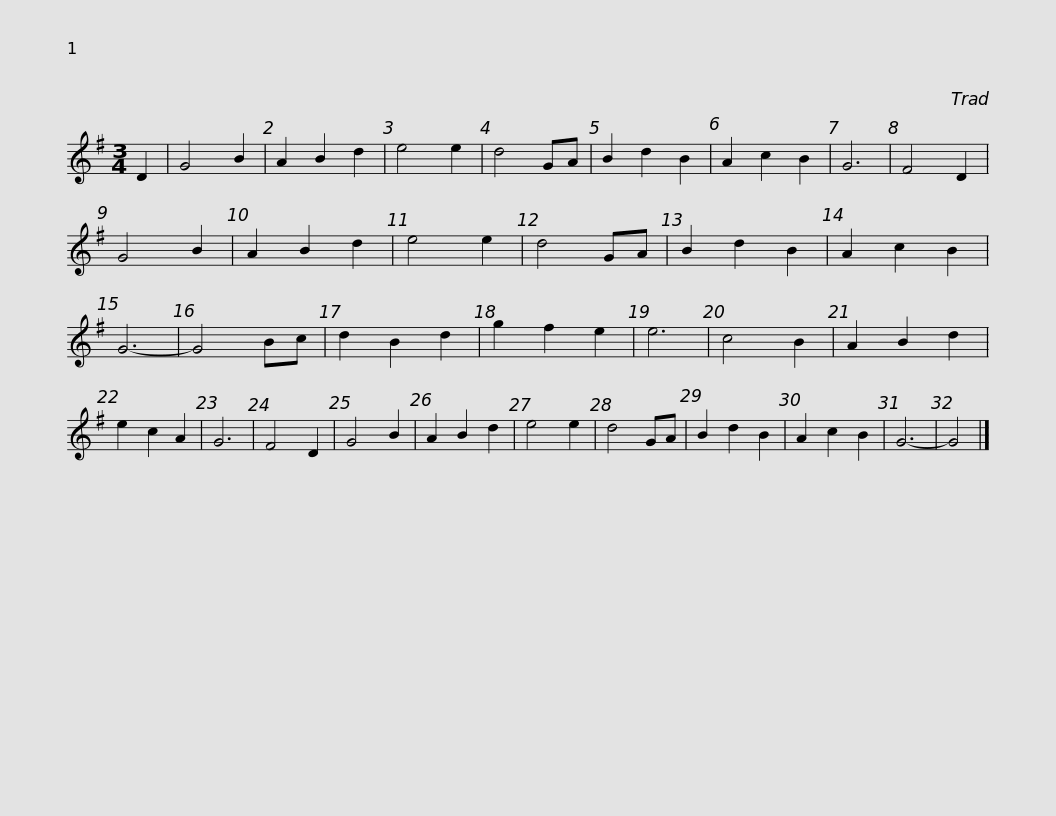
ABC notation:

X:1
L:1/8
M:3/4
I:linebreak $
K:G
V:1 treble
V:1
 D2 | G4 B2 | A2 B2 d2 | e4 e2 | d4 GA | %5
 B2 d2 B2 | A2 c2 B2 | G6 | F4 D2 | G4 B2 | %10
 A2 B2 d2 | e4 e2 | d4 GA | B2 d2 B2 | A2 c2 B2 |$ %15
 G6- | G4 Bc | d2 B2 d2 | g2 f2 e2 | e6 | %20
 c4 B2 | A2 B2 d2 | e2 c2 A2 | G6 | F4 D2 | %25
 G4 B2 | A2 B2 d2 | e4 e2 | d4 GA | B2 d2 B2 |$ %30
 A2 c2 B2 | G6- | G4 |] %33
